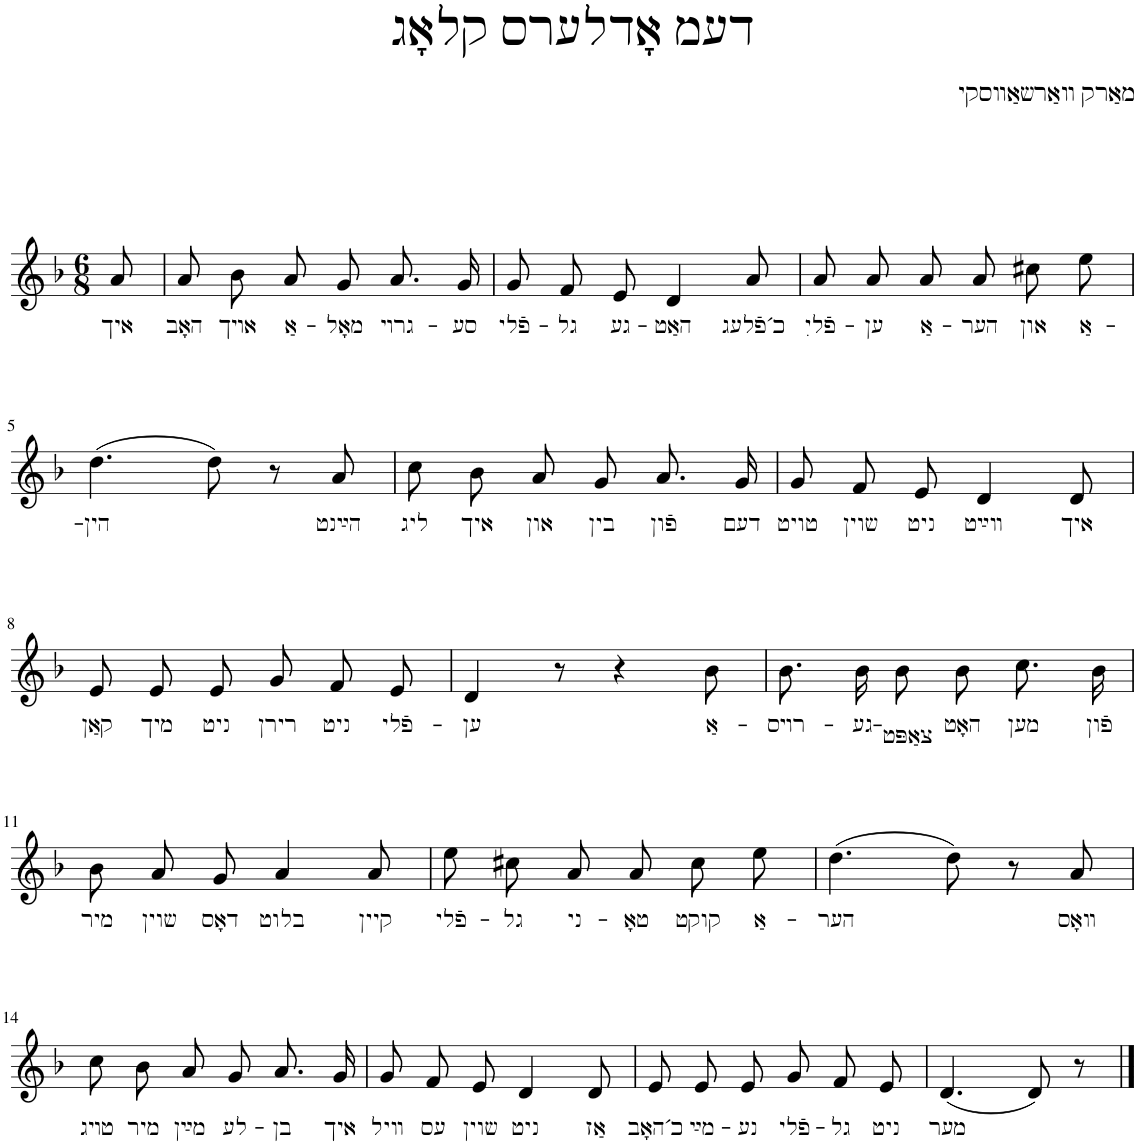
**kern	**text
*part1	*part1
*staff1	*staff1
*I"Piano	*
*I'Pno.	*
*clefG2	*
*k[b-]	*
*M6/8	*
=1	=1
!	!LO:LY:b
8a/	איך
=2	=2
!	!LO:LY:b
8a/L	האָב
!	!LO:LY:b
8b-/	אױך
!	!LO:LY:b
8a/J	אַ-
!	!LO:LY:b
8g/L	-מאָל
!	!LO:LY:b
8.a/	גרױ-
!	!LO:LY:b
16g/Jk	-סע
=3	=3
!	!LO:LY:b
8g/L	פֿלי-
!	!LO:LY:b
8f/	-גל
!	!LO:LY:b
8e/J	גע-
!	!LO:LY:b
4d/	-האַט
!	!LO:LY:b
8a/	כ´פֿלעג
=4	=4
!	!LO:LY:b
8a/L	פֿליִ-
!	!LO:LY:b
8a/	-ען
!	!LO:LY:b
8a/J	אַ-
!	!LO:LY:b
8a\L	-הער
!	!LO:LY:b
8cc#X\	און
!	!LO:LY:b
8ee\J	אַ-
!!LO:LB:g=z
=5	=5
!	!LO:LY:b
(4.dd\	-הין
8dd\)	.
8r	.
!	!LO:LY:b
8a/	הײַנט
=6	=6
!	!LO:LY:b
8cc\L	ליג
!	!LO:LY:b
8b-\	איך
!	!LO:LY:b
8a\J	און
!	!LO:LY:b
8g/L	בין
!	!LO:LY:b
8.a/	פֿון
!	!LO:LY:b
16g/Jk	דעם
=7	=7
!	!LO:LY:b
8g/L	טויט
!	!LO:LY:b
8f/	שוין
!	!LO:LY:b
8e/J	ניט
!	!LO:LY:b
4d/	װײַט
!	!LO:LY:b
8d/	איך
!!LO:LB:g=z
=8	=8
!	!LO:LY:b
8e/L	קאַן
!	!LO:LY:b
8e/	מיך
!	!LO:LY:b
8e/J	ניט
!	!LO:LY:b
8g/L	רירן
!	!LO:LY:b
8f/	ניט
!	!LO:LY:b
8e/J	פֿלי-
=9	=9
!	!LO:LY:b
4d/	-ען
8r	.
4r	.
!	!LO:LY:b
8b-\	אַ-
=10	=10
!	!LO:LY:b
8.b-\L	-רױס-
!	!LO:LY:b
16b-\K	-גע-
!	!LO:LY:b
8b-\J	-צאַפּט
!	!LO:LY:b
8b-\L	האָט
!	!LO:LY:b
8.cc\	מען
!	!LO:LY:b
16b-\Jk	פֿון
!!LO:LB:g=z
=11	=11
!	!LO:LY:b
8b-/L	מיר
!	!LO:LY:b
8a/	שוין
!	!LO:LY:b
8g/J	דאָס
!	!LO:LY:b
4a/	בלוט
!	!LO:LY:b
8a/	קיין
=12	=12
!	!LO:LY:b
8ee\L	פֿלי-
!	!LO:LY:b
8cc#X\	-גל
!	!LO:LY:b
8a\J	ני-
!	!LO:LY:b
8a\L	-טאָ
!	!LO:LY:b
8cc#\	קוקט
!	!LO:LY:b
8ee\J	אַ-
=13	=13
!	!LO:LY:b
(4.dd\	-הער
8dd\)	.
8r	.
!	!LO:LY:b
8a/	װאָס
!!LO:LB:g=z
=14	=14
!	!LO:LY:b
8cc\L	טױג
!	!LO:LY:b
8b-\	מיר
!	!LO:LY:b
8a\J	מײַן
!	!LO:LY:b
8g/L	לע-
!	!LO:LY:b
8.a/	-בן
!	!LO:LY:b
16g/Jk	איך
=15	=15
!	!LO:LY:b
8g/L	װיל
!	!LO:LY:b
8f/	עס
!	!LO:LY:b
8e/J	שוין
!	!LO:LY:b
4d/	ניט
!	!LO:LY:b
8d/	אַז
=16	=16
!	!LO:LY:b
8e/L	כ´האָב
!	!LO:LY:b
8e/	מײַ-
!	!LO:LY:b
8e/J	-נע
!	!LO:LY:b
8g/L	פֿלי-
!	!LO:LY:b
8f/	גל
!	!LO:LY:b
8e/J	ניט
=17	=17
!	!LO:LY:b
(4.d/	מער
8d/)	.
8r	.
==	==
*-	*-
